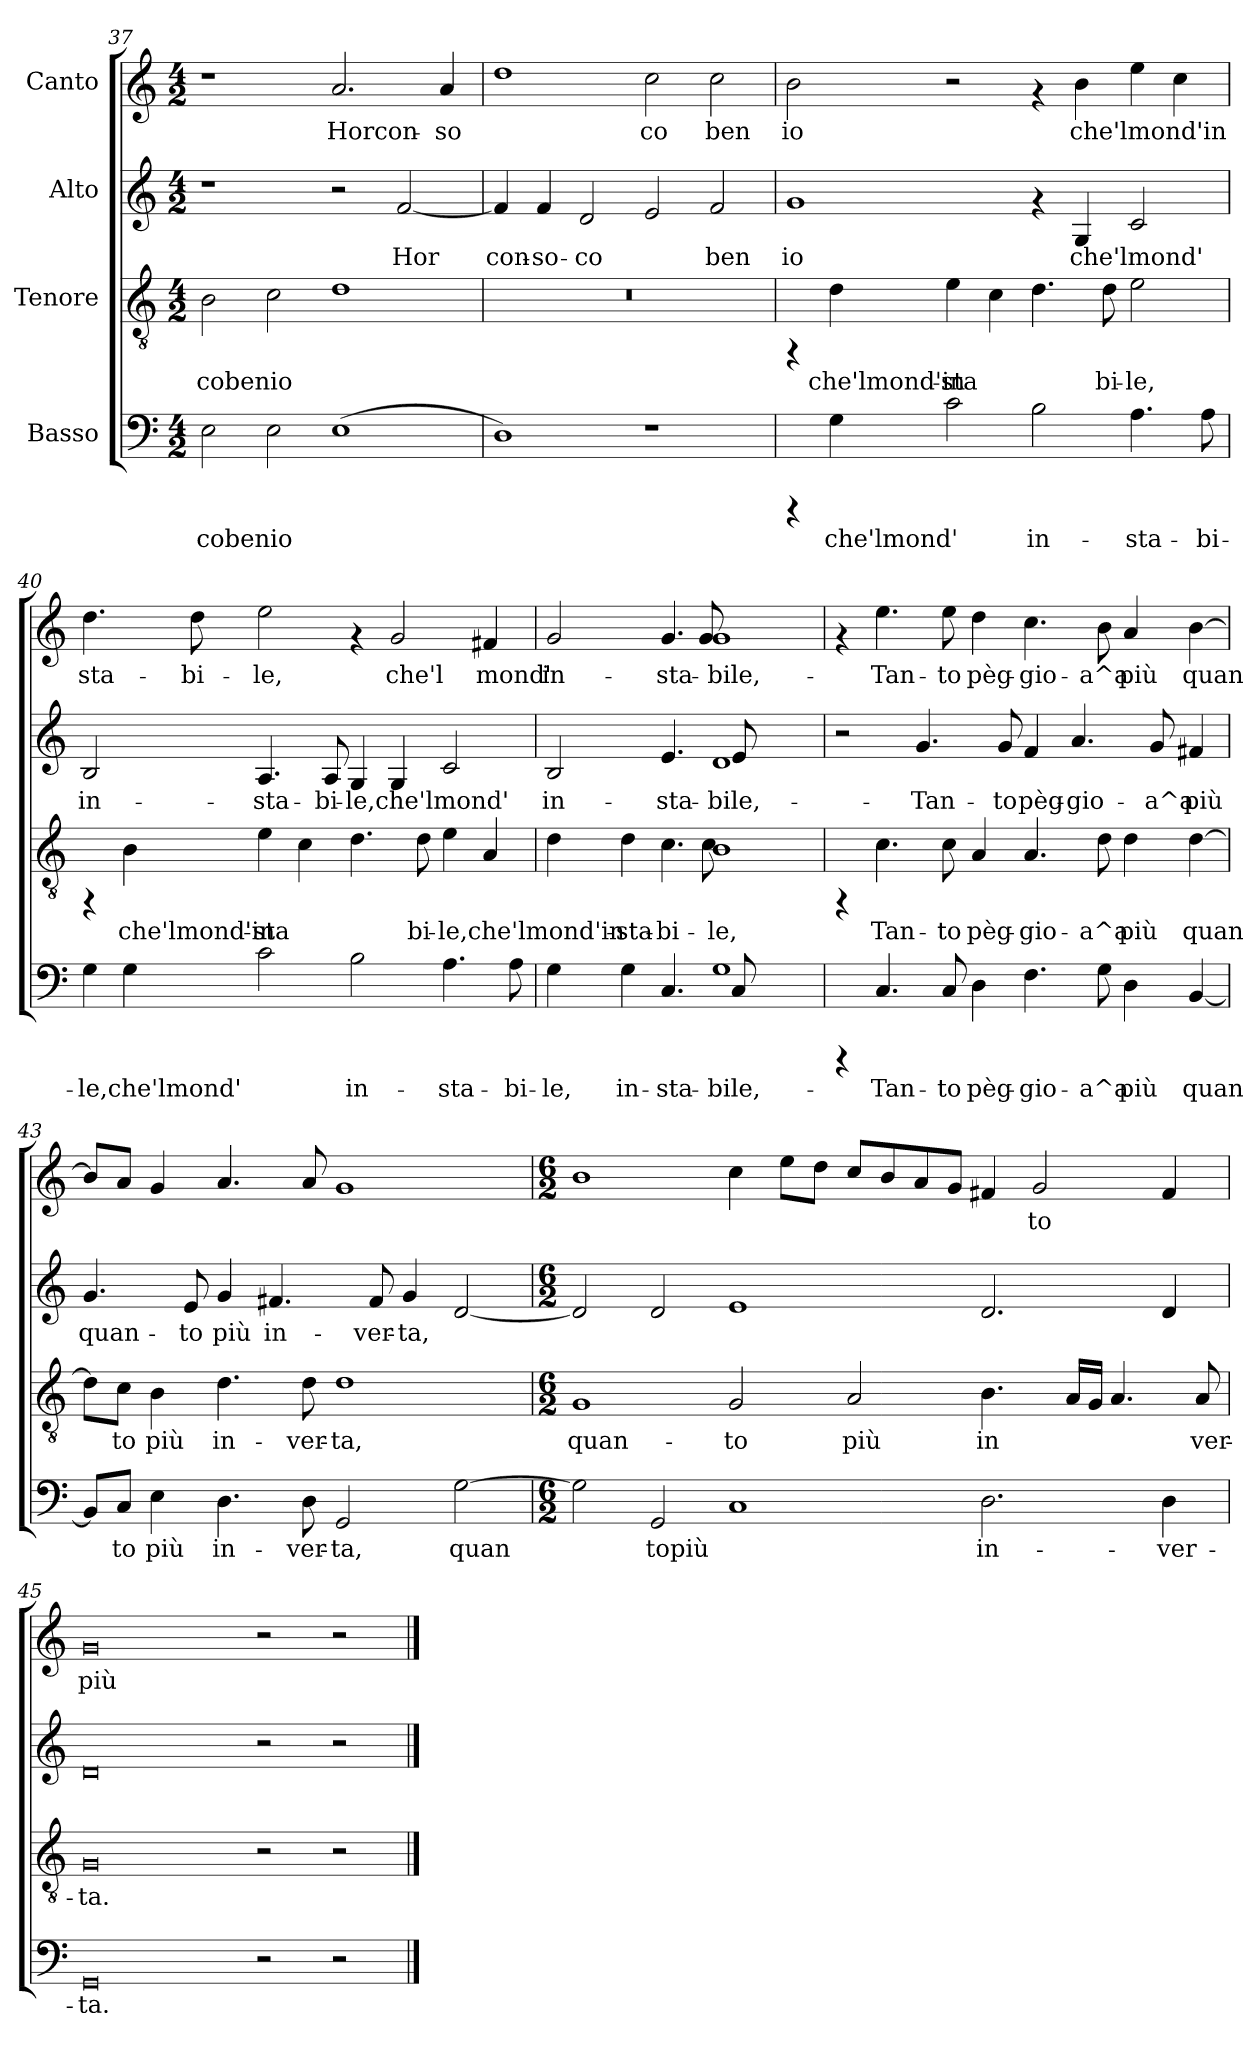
**kern	**text	**kern	**text	**kern	**text	**kern	**text
*part4	*part4	*part3	*part3	*part2	*part2	*part1	*part1
*staff4	*staff4	*staff3	*staff3	*staff2	*staff2	*staff1	*staff1
*I"Basso	*	*I"Tenore	*	*I"Alto	*	*I"Canto	*
*clefF4	*	*clefGv2	*	*clefG2	*	*clefG2	*
*k[]	*	*k[]	*	*k[]	*	*k[]	*
*C:	*	*C:	*	*C:	*	*C:	*
*M4/2	*	*M4/2	*	*M4/2	*	*M4/2	*
=37	=37	=37	=37	=37	=37	=37	=37
!	!LO:LY:b:cj	!	!LO:LY:b:cj	!	!	!	!
2E\	-cobenio	2B\	-cobenio	1r	.	1r	.
!	!LO:LY:b:cj	!	!LO:LY:b:cj	!	!	!	!
2E\	.	2c\	.	.	.	.	.
!	!LO:LY:b:cj	!	!LO:LY:b:cj	!	!	!	!LO:LY:b:cj
(>1E	.	1d	.	2r	.	2.a/	Horcon-
!	!	!	!	!	!LO:LY:b:cj	!	!
.	.	.	.	[<2f/	Hor	.	.
!	!	!	!	!	!	!	!LO:LY:b:cj
.	.	.	.	.	.	4a/	-so-
=38	=38	=38	=38	=38	=38	=38	=38
!	!LO:LY:b:cj	!	!	!	!LO:LY:b:cj	!	!LO:LY:b:cj
1D)	.	0r	.	4f/]	con-	1dd	--
!	!	!	!	!	!LO:LY:b:cj	!	!
.	.	.	.	4f/	-so-	.	.
!	!	!	!	!	!LO:LY:b:cj	!	!
.	.	.	.	2d/	-co	.	.
!	!	!	!	!	!LO:LY:b:cj	!	!LO:LY:b:cj
1r	.	.	.	2e/	.	2cc\	-co
!	!	!	!	!	!LO:LY:b:cj	!	!LO:LY:b:cj
.	.	.	.	2f/	ben	2cc\	ben
=39	=39	=39	=39	=39	=39	=39	=39
!	!	!	!	!	!LO:LY:b:cj	!	!LO:LY:b:cj
4rCCC	.	4rFF	.	1g	io	2b\	io
!	!LO:LY:b:cj	!	!LO:LY:b:cj	!	!	!	!
4G\	che'lmond'	4d\	che'lmond'in-	.	.	.	.
!	!LO:LY:b:cj	!	!LO:LY:b:cj	!	!	!	!
2c\	.	4e\	-sta-	.	.	2r	.
!	!	!	!LO:LY:b:cj	!	!	!	!
.	.	4c\	--	.	.	.	.
!	!LO:LY:b:cj	!	!LO:LY:b:cj	!	!	!	!
2B\	in-	4.d\	--	4rf	.	4rf	.
!	!	!	!	!	!LO:LY:b:cj	!	!LO:LY:b:cj
.	.	.	.	4G/	che'lmond'	4b\	che'lmond'in-
!	!	!	!LO:LY:b:cj	!	!	!	!
.	.	8d\	-bi-	.	.	.	.
!	!LO:LY:b:cj	!	!LO:LY:b:cj	!	!LO:LY:b:cj	!	!LO:LY:b:cj
4.A\	-sta-	2e\	-le,	2c/	.	4ee\	--
!	!	!	!	!	!	!	!LO:LY:b:cj
.	.	.	.	.	.	4cc\	--
!	!LO:LY:b:cj	!	!	!	!	!	!
8A\	-bi-	.	.	.	.	.	.
=40	=40	=40	=40	=40	=40	=40	=40
!	!LO:LY:b:cj	!	!	!	!LO:LY:b:cj	!	!LO:LY:b:cj
4G\	-le,che'lmond'	4rFF	.	2B/	in-	4.dd\	-sta-
!	!LO:LY:b:cj	!	!LO:LY:b:cj	!	!	!	!
4G\	.	4B\	che'lmond'in-	.	.	.	.
!	!	!	!	!	!	!	!LO:LY:b:cj
.	.	.	.	.	.	8dd\	-bi-
!	!LO:LY:b:cj	!	!LO:LY:b:cj	!	!LO:LY:b:cj	!	!LO:LY:b:cj
2c\	.	4e\	-sta-	4.A/	-sta-	2ee\	-le,
!	!	!	!LO:LY:b:cj	!	!	!	!
.	.	4c\	--	.	.	.	.
!	!	!	!	!	!LO:LY:b:cj	!	!
.	.	.	.	8A/	-bi-	.	.
!	!LO:LY:b:cj	!	!LO:LY:b:cj	!	!LO:LY:b:cj	!	!
2B\	in-	4.d\	--	4G/	-le,che'lmond'	4rf	.
!	!	!	!	!	!LO:LY:b:cj	!	!LO:LY:b:cj
.	.	.	.	4G/	.	2g/	che'l
!	!	!	!LO:LY:b:cj	!	!	!	!
.	.	8d\	-bi-	.	.	.	.
!	!LO:LY:b:cj	!	!LO:LY:b:cj	!	!LO:LY:b:cj	!	!
4.A\	-sta-	4e\	-le,che'l	2c/	.	.	.
!	!	!	!LO:LY:b:cj	!	!	!	!LO:LY:b:cj
.	.	4A/	.	.	.	4f#X/	mond'
!	!LO:LY:b:cj	!	!	!	!	!	!
8A\	-bi-	.	.	.	.	.	.
=41	=41	=41	=41	=41	=41	=41	=41
!	!LO:LY:b:cj	!	!LO:LY:b:cj	!	!LO:LY:b:cj	!	!LO:LY:b:cj
*^	*	*^	*	*^	*	*^	*
4G\	2..ryy	-le,	4d\	2..ryy	mond'in-	2B/	2..ryy	in-	2g/	2..ryy	in-
!	!	!LO:LY:b:cj	!	!	!LO:LY:b:cj	!	!	!	!	!	!
4G\	.	in-	4d\	.	-sta-	.	.	.	.	.	.
!	!	!LO:LY:b:cj	!	!	!LO:LY:b:cj	!	!	!LO:LY:b:cj	!	!	!LO:LY:b:cj
4.C/	.	-sta-	4.c\	.	-bi-	4.e/	.	-sta-	4.g/	.	-sta-
!	!	!LO:LY:b:cj	!	!	!LO:LY:b:cj	!	!	!LO:LY:b:cj	!	!	!LO:LY:b:cj
1G	8C/	-bile,-	1B	8c\	-le,	1d	8e/	-bile,-	1g	8g/	-bile,-
.	2..ryy	.	.	2..ryy	.	.	2..ryy	.	.	2..ryy	.
*v	*v	*	*	*	*	*v	*v	*	*v	*v	*
*	*	*v	*v	*	*	*	*	*
!!LO:PB:g=z
=42	=42	=42	=42	=42	=42	=42	=42
4rCCC	.	4rFF	.	2r	.	4rf	.
!	!LO:LY:b:cj	!	!LO:LY:b:cj	!	!	!	!LO:LY:b:cj
4.C/	-Tan-	4.c\	Tan-	.	.	4.ee\	-Tan-
!	!	!	!	!	!LO:LY:b:cj	!	!
.	.	.	.	4.g/	-Tan-	.	.
!	!LO:LY:b:cj	!	!LO:LY:b:cj	!	!	!	!LO:LY:b:cj
8C/	-to	8c\	-to	.	.	8ee\	-to
!	!LO:LY:b:cj	!	!LO:LY:b:cj	!	!	!	!LO:LY:b:cj
4D\	pèg-	4A/	pèg-	.	.	4dd\	pèg-
!	!	!	!	!	!LO:LY:b:cj	!	!
.	.	.	.	8g/	-to	.	.
!	!LO:LY:b:cj	!	!LO:LY:b:cj	!	!LO:LY:b:cj	!	!LO:LY:b:cj
4.F\	-gio-	4.A/	-gio-	4f/	pèg-	4.cc\	-gio-
!	!	!	!	!	!LO:LY:b:cj	!	!
.	.	.	.	4.a/	-gio-	.	.
!	!LO:LY:b:cj	!	!LO:LY:b:cj	!	!	!	!LO:LY:b:cj
8G\	-a^a	8d\	-a^a	.	.	8b\	-a^a
!	!LO:LY:b:cj	!	!LO:LY:b:cj	!	!	!	!LO:LY:b:cj
4D\	più	4d\	più	.	.	4a/	più
!	!	!	!	!	!LO:LY:b:cj	!	!
.	.	.	.	8g/	-a^a	.	.
!	!LO:LY:b:cj	!	!LO:LY:b:cj	!	!LO:LY:b:cj	!	!LO:LY:b:cj
[<4BB/	quan-	[>4d\	quan-	4f#X/	più	[>4b\	quan-
=43	=43	=43	=43	=43	=43	=43	=43
!	!LO:LY:b:cj	!	!LO:LY:b:cj	!	!LO:LY:b:cj	!	!LO:LY:b:cj
8BB/L]	--	8d\L]	--	4.g/	quan-	8b/L]	--
!	!LO:LY:b:cj	!	!LO:LY:b:cj	!	!	!	!LO:LY:b:cj
8C/J	-to	8c\J	-to	.	.	8a/J	--
!	!LO:LY:b:cj	!	!LO:LY:b:cj	!	!	!	!LO:LY:b:cj
4E\	più	4B\	più	.	.	4g/	--
!	!	!	!	!	!LO:LY:b:cj	!	!
.	.	.	.	8e/	-to	.	.
!	!LO:LY:b:cj	!	!LO:LY:b:cj	!	!LO:LY:b:cj	!	!LO:LY:b:cj
4.D\	in-	4.d\	in-	4g/	più	4.a/	--
!	!	!	!	!	!LO:LY:b:cj	!	!
.	.	.	.	4.f#X/	in-	.	.
!	!LO:LY:b:cj	!	!LO:LY:b:cj	!	!	!	!LO:LY:b:cj
8D\	-ver-	8d\	-ver-	.	.	8a/	--
!	!LO:LY:b:cj	!	!LO:LY:b:cj	!	!	!	!LO:LY:b:cj
2GG/	-ta,	1d	-ta,	.	.	1g	--
!	!	!	!	!	!LO:LY:b:cj	!	!
.	.	.	.	8f#/	-ver-	.	.
!	!	!	!	!	!LO:LY:b:cj	!	!
.	.	.	.	4g/	-ta,	.	.
!	!LO:LY:b:cj	!	!	!	!LO:LY:b:cj	!	!
[>2G\	quan-	.	.	[<2d/	.	.	.
=44	=44	=44	=44	=44	=44	=44	=44
*M6/2	*	*M6/2	*	*M6/2	*	*M6/2	*
!	!LO:LY:b:cj	!	!LO:LY:b:cj	!	!LO:LY:b:cj	!	!LO:LY:b:cj
2G\]	--	1G	quan-	2d/]	.	1b	--
!	!LO:LY:b:cj	!	!	!	!LO:LY:b:cj	!	!
2GG/	-topiù	.	.	2d/	.	.	.
!	!LO:LY:b:cj	!	!LO:LY:b:cj	!	!LO:LY:b:cj	!	!LO:LY:b:cj
1C	.	2G/	-to	1e	.	4cc\	--
!	!	!	!	!	!	!	!LO:LY:b:cj
.	.	.	.	.	.	8ee\L	--
!	!	!	!	!	!	!	!LO:LY:b:cj
.	.	.	.	.	.	8dd\J	--
!	!	!	!LO:LY:b:cj	!	!	!	!LO:LY:b:cj
.	.	2A/	più	.	.	8cc/L	--
!	!	!	!	!	!	!	!LO:LY:b:cj
.	.	.	.	.	.	8b/	--
!	!	!	!	!	!	!	!LO:LY:b:cj
.	.	.	.	.	.	8a/	--
!	!	!	!	!	!	!	!LO:LY:b:cj
.	.	.	.	.	.	8g/J	--
!	!LO:LY:b:cj	!	!LO:LY:b:cj	!	!LO:LY:b:cj	!	!LO:LY:b:cj
2.D\	in-	4.B\	in-	2.d/	.	4f#X/	--
!	!	!	!	!	!	!	!LO:LY:b:cj
.	.	.	.	.	.	2g/	-to
!	!	!	!LO:LY:b:cj	!	!	!	!
.	.	16A/L	--	.	.	.	.
!	!	!	!LO:LY:b:cj	!	!	!	!
.	.	16G/J	--	.	.	.	.
!	!	!	!LO:LY:b:cj	!	!	!	!
.	.	4.A/	--	.	.	.	.
!	!LO:LY:b:cj	!	!	!	!LO:LY:b:cj	!	!LO:LY:b:cj
4D\	-ver-	.	.	4d/	.	4f#/	.
!	!	!	!LO:LY:b:cj	!	!	!	!
.	.	8A/	-ver-	.	.	.	.
=45	=45	=45	=45	=45	=45	=45	=45
!	!LO:LY:b:cj	!	!LO:LY:b:cj	!	!LO:LY:b:cj	!	!LO:LY:b:cj
0GG	-ta.	0G	-ta.	0d	.	0g	più
2r	.	2r	.	2r	.	2r	.
2r	.	2r	.	2r	.	2r	.
==	==	==	==	==	==	==	==
*-	*-	*-	*-	*-	*-	*-	*-
